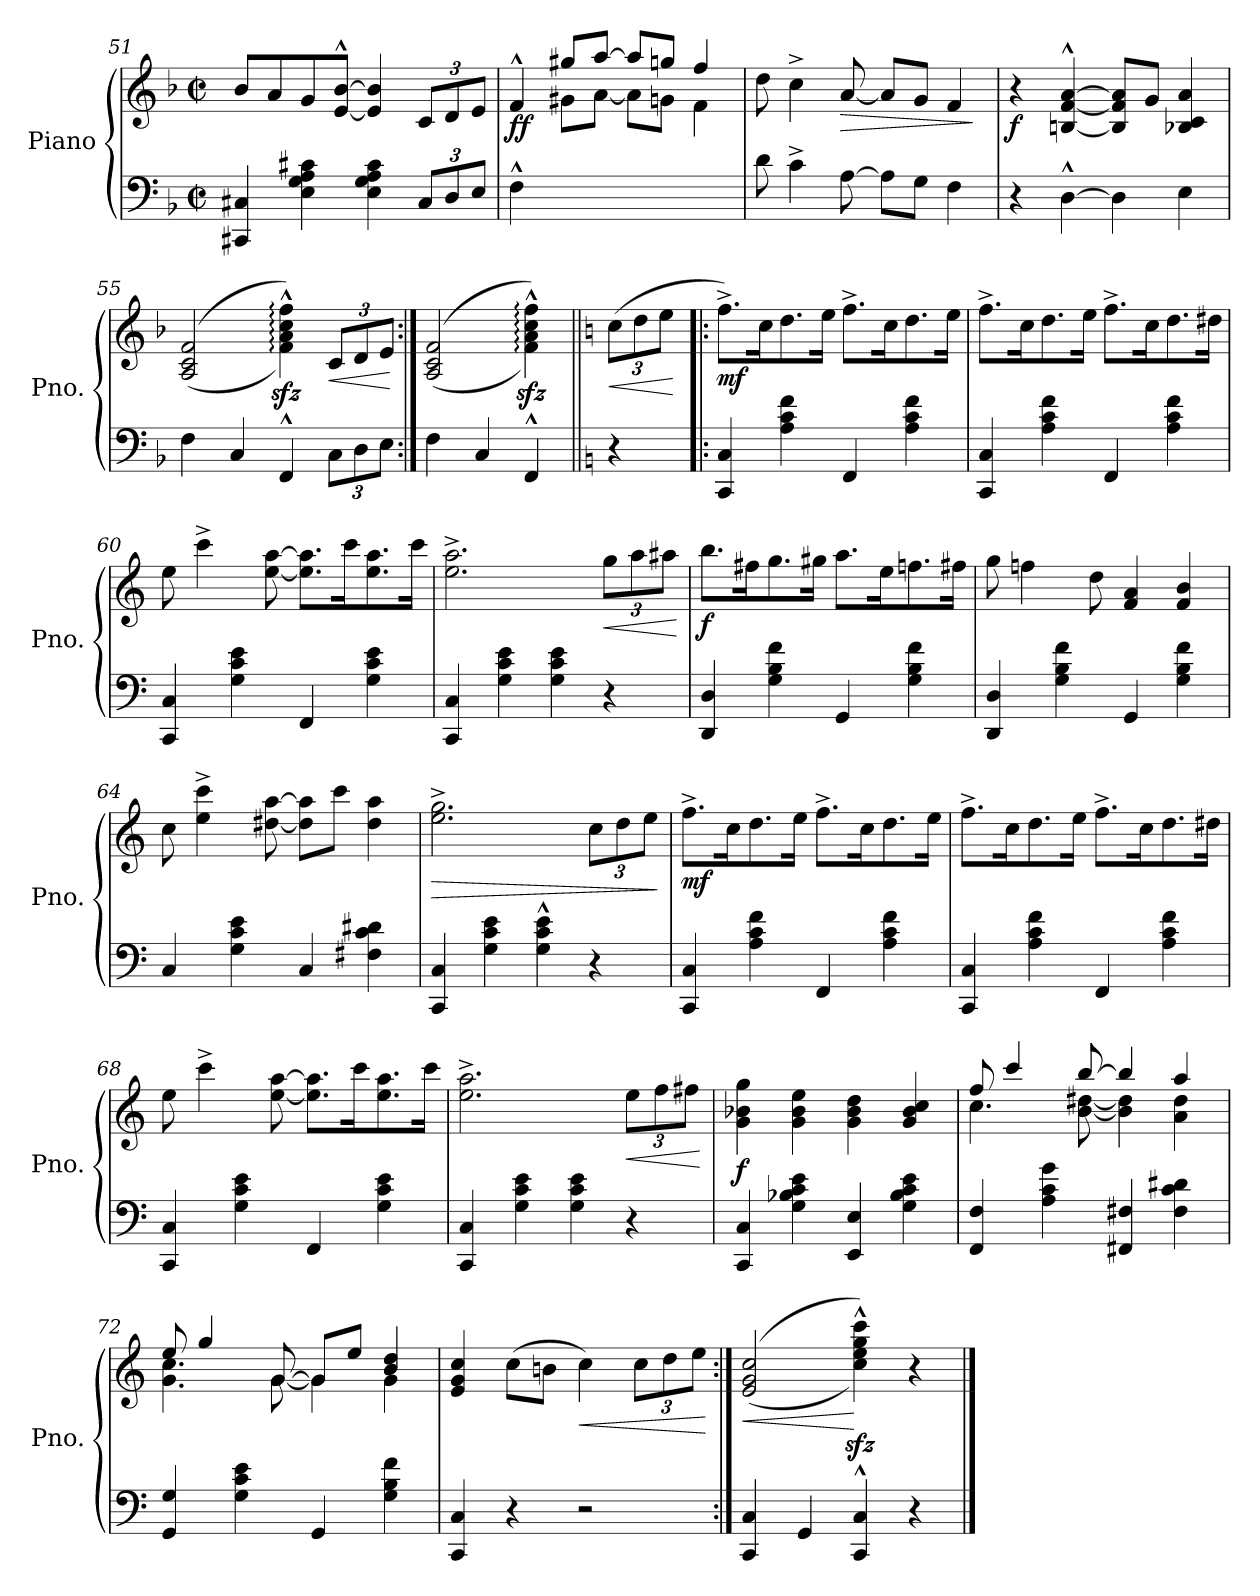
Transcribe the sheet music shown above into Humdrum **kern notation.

**kern	**kern	**dynam
*part1	*part1	*part1
*staff2	*staff1	*staff1/2
*I"Piano	*	*
*I'Pno.	*	*
*clefF4	*clefG2	*
*k[b-]	*k[b-]	*
*M2/2	*M2/2	*
*met(c|)	*met(c|)	*
=51	=51	=51
4CC#X/ 4C#X/	8b-/L	.
.	8a/	.
4E\ 4G\ 4A\ 4c#X\	8g/	.
.	[8e/^^ [8b-/^^J	.
4E\ 4G\ 4A\ 4c#\	4e/] 4b-/]	.
*Xbrackettup	*Xbrackettup	*
12C#/L	12c/L	.
12D/	12d/	.
12E/J	12e/J	.
!!LO:LB:g=z
=52	=52	=52
*	*^	*
!	!	!	!LO:DY:b
4F^^\	4f^^/	4ryy	ff
2.ryy	8gg#X/L	8g#X\L	.
.	[8aa/J	[8a\J	.
.	8aa/L]	8a\L]	.
.	8ggn/J	8gn\J	.
.	4ff/	4f\	.
*	*v	*v	*
=53	=53	=53
8d\	8dd\	.
4c^\	4cc^\	.
!	!	!LO:HP:b
[8A\	[8a/	>
8A\L]	8a/L]	.
8G\J	8g/J	.
4F\	4f/	.
.	.	]
=54	=54	=54
!	!	!LO:DY:b
4r	4r	f
[4D^^\	[4Bn/^^ [4f/^^ [4a/^^	.
4D\]	8B/] 8f/] 8a/]L	.
.	8g/J	.
4E\	4B-X/ 4c/ 4a/	.
=55	=55	=55
4F\	(<(>2A/ 2c/ 2f/	.
4C/	.	.
4FF^^/	4f\zz<:^^ 4a\zz<:^^ 4cc\zz<:^^ 4ff\zz<:^^))	.
!	!	!LO:HP:b
12C\L	12c/L	<
12D\	12d/	.
12E\J	12e/J	.
.	.	[
=56:|!	=56:|!	=56:|!
4F\	(<(>2A/ 2c/ 2f/	.
4C/	.	.
4FF^^/	4f\zz<:^^ 4a\zz<:^^ 4cc\zz<:^^ 4ff\zz<:^^))	.
!!LO:PB:g=z
=57||	=57||	=57||
*k[]	*k[]	*
!	!	!LO:HP:b
4r	(>12cc\L	<
.	12dd\	.
.	12ee\J	.
.	.	[
=58!|:	=58!|:	=58!|:
!	!	!LO:DY:b
4CC/ 4C/	8.ff^\L)	mf
.	16cc\K	.
4A\ 4c\ 4f\	8.dd\	.
.	16ee\Jk	.
4FF/	8.ff^\L	.
.	16cc\K	.
4A\ 4c\ 4f\	8.dd\	.
.	16ee\Jk	.
=59	=59	=59
4CC/ 4C/	8.ff^\L	.
.	16cc\K	.
4A\ 4c\ 4f\	8.dd\	.
.	16ee\Jk	.
4FF/	8.ff^\L	.
.	16cc\K	.
4A\ 4c\ 4f\	8.dd\	.
.	16dd#X\Jk	.
=60	=60	=60
4CC/ 4C/	8ee\	.
.	4ccc^\	.
4G\ 4c\ 4e\	.	.
.	[8ee\ [8aa\	.
4FF/	8.ee\] 8.aa\]L	.
.	16ccc\K	.
4G\ 4c\ 4e\	8.ee\ 8.aa\	.
.	16ccc\Jk	.
=61	=61	=61
4CC/ 4C/	2.ee\^ 2.aa\^	.
4G\ 4c\ 4e\	.	.
4G\ 4c\ 4e\	.	.
!	!	!LO:HP:b
4r	12gg\L	<
.	12aa\	.
.	12aa#X\J	.
.	.	[
!!LO:LB:g=z
=62	=62	=62
!	!	!LO:DY:b
4DD/ 4D/	8.bb\L	f
.	16ff#X\K	.
4G\ 4B\ 4f\	8.gg\	.
.	16gg#X\Jk	.
4GG/	8.aa\L	.
.	16ee\K	.
4G\ 4B\ 4f\	8.ffn\	.
.	16ff#X\Jk	.
=63	=63	=63
4DD/ 4D/	8gg\	.
.	4ffn\	.
4G\ 4B\ 4f\	.	.
.	8dd\	.
4GG/	4f/ 4a/	.
4G\ 4B\ 4f\	4f/ 4b/	.
=64	=64	=64
4C/	8cc\	.
.	4ee\^ 4ccc\^	.
4G\ 4c\ 4e\	.	.
.	[8dd#X\ [8aa\	.
4C/	8dd#\] 8aa\]L	.
.	8ccc\J	.
4F#X\ 4c\ 4d#X\	4dd#\ 4aa\	.
=65	=65	=65
!	!	!LO:HP:b
4CC/ 4C/	2.ee\^ 2.gg\^	>
4G\ 4c\ 4e\	.	.
4G\^^ 4c\^^ 4e\^^	.	.
4r	12cc\L	.
.	12dd\	.
.	12ee\J	.
.	.	]
!!LO:LB:g=z
=66	=66	=66
!	!	!LO:DY:b
4CC/ 4C/	8.ff^\L	mf
.	16cc\K	.
4A\ 4c\ 4f\	8.dd\	.
.	16ee\Jk	.
4FF/	8.ff^\L	.
.	16cc\K	.
4A\ 4c\ 4f\	8.dd\	.
.	16ee\Jk	.
=67	=67	=67
4CC/ 4C/	8.ff^\L	.
.	16cc\K	.
4A\ 4c\ 4f\	8.dd\	.
.	16ee\Jk	.
4FF/	8.ff^\L	.
.	16cc\K	.
4A\ 4c\ 4f\	8.dd\	.
.	16dd#X\Jk	.
=68	=68	=68
4CC/ 4C/	8ee\	.
.	4ccc^\	.
4G\ 4c\ 4e\	.	.
.	[8ee\ [8aa\	.
4FF/	8.ee\] 8.aa\]L	.
.	16ccc\K	.
4G\ 4c\ 4e\	8.ee\ 8.aa\	.
.	16ccc\Jk	.
=69	=69	=69
4CC/ 4C/	2.ee\^ 2.aa\^	.
4G\ 4c\ 4e\	.	.
4G\ 4c\ 4e\	.	.
!	!	!LO:HP:b
4r	12ee\L	<
.	12ff\	.
.	12ff#X\J	.
.	.	[
!!LO:LB:g=z
=70	=70	=70
!	!	!LO:DY:b
4CC/ 4C/	4g\ 4b-X\ 4gg\	f
4G\ 4B-X\ 4c\ 4e\	4g\ 4b-\ 4ee\	.
4EE/ 4E/	4g\ 4b-\ 4dd\	.
4G\ 4B-\ 4c\ 4e\	4g/ 4b-/ 4cc/	.
=71	=71	=71
*	*^	*
4FF/ 4F/	8ff/	4.cc\	.
.	4ccc/	.	.
4A\ 4c\ 4g\	.	.	.
.	[8bb/	[8b\ [8dd#X\	.
4FF#X/ 4F#X/	4bb/]	4b\] 4dd#\]	.
4F#\ 4c\ 4d#X\	4aa/	4a\ 4dd#\	.
=72	=72	=72	=72
4GG/ 4G/	8ee/	4.g\ 4.cc\	.
.	4gg/	.	.
4G\ 4c\ 4e\	.	.	.
.	[8g/	[8g\	.
4GG/	8g/L]	4g\]	.
.	8ee/J	.	.
4G\ 4B\ 4f\	4b/ 4dd/	4g\	.
*	*v	*v	*
=73	=73	=73
4CC/ 4C/	4e/ 4g/ 4cc/	.
4r	(>8cc\L	.
.	8bn\J	.
!	!	!LO:HP:b
2r	4cc\)	<
.	12cc\L	.
.	12dd\	.
.	12ee\J	.
.	.	[
=74:|!	=74:|!	=74:|!
!	!	!LO:HP:b
4CC/ 4C/	(<(>2e/ 2g/ 2cc/	<
4GG/	.	.
4CC/^^ 4C/^^	4cc\zz<^^ 4ee\zz<^^ 4gg\zz<^^ 4ccc\zz<^^))	[
4r	4r	.
==	==	==
*-	*-	*-
